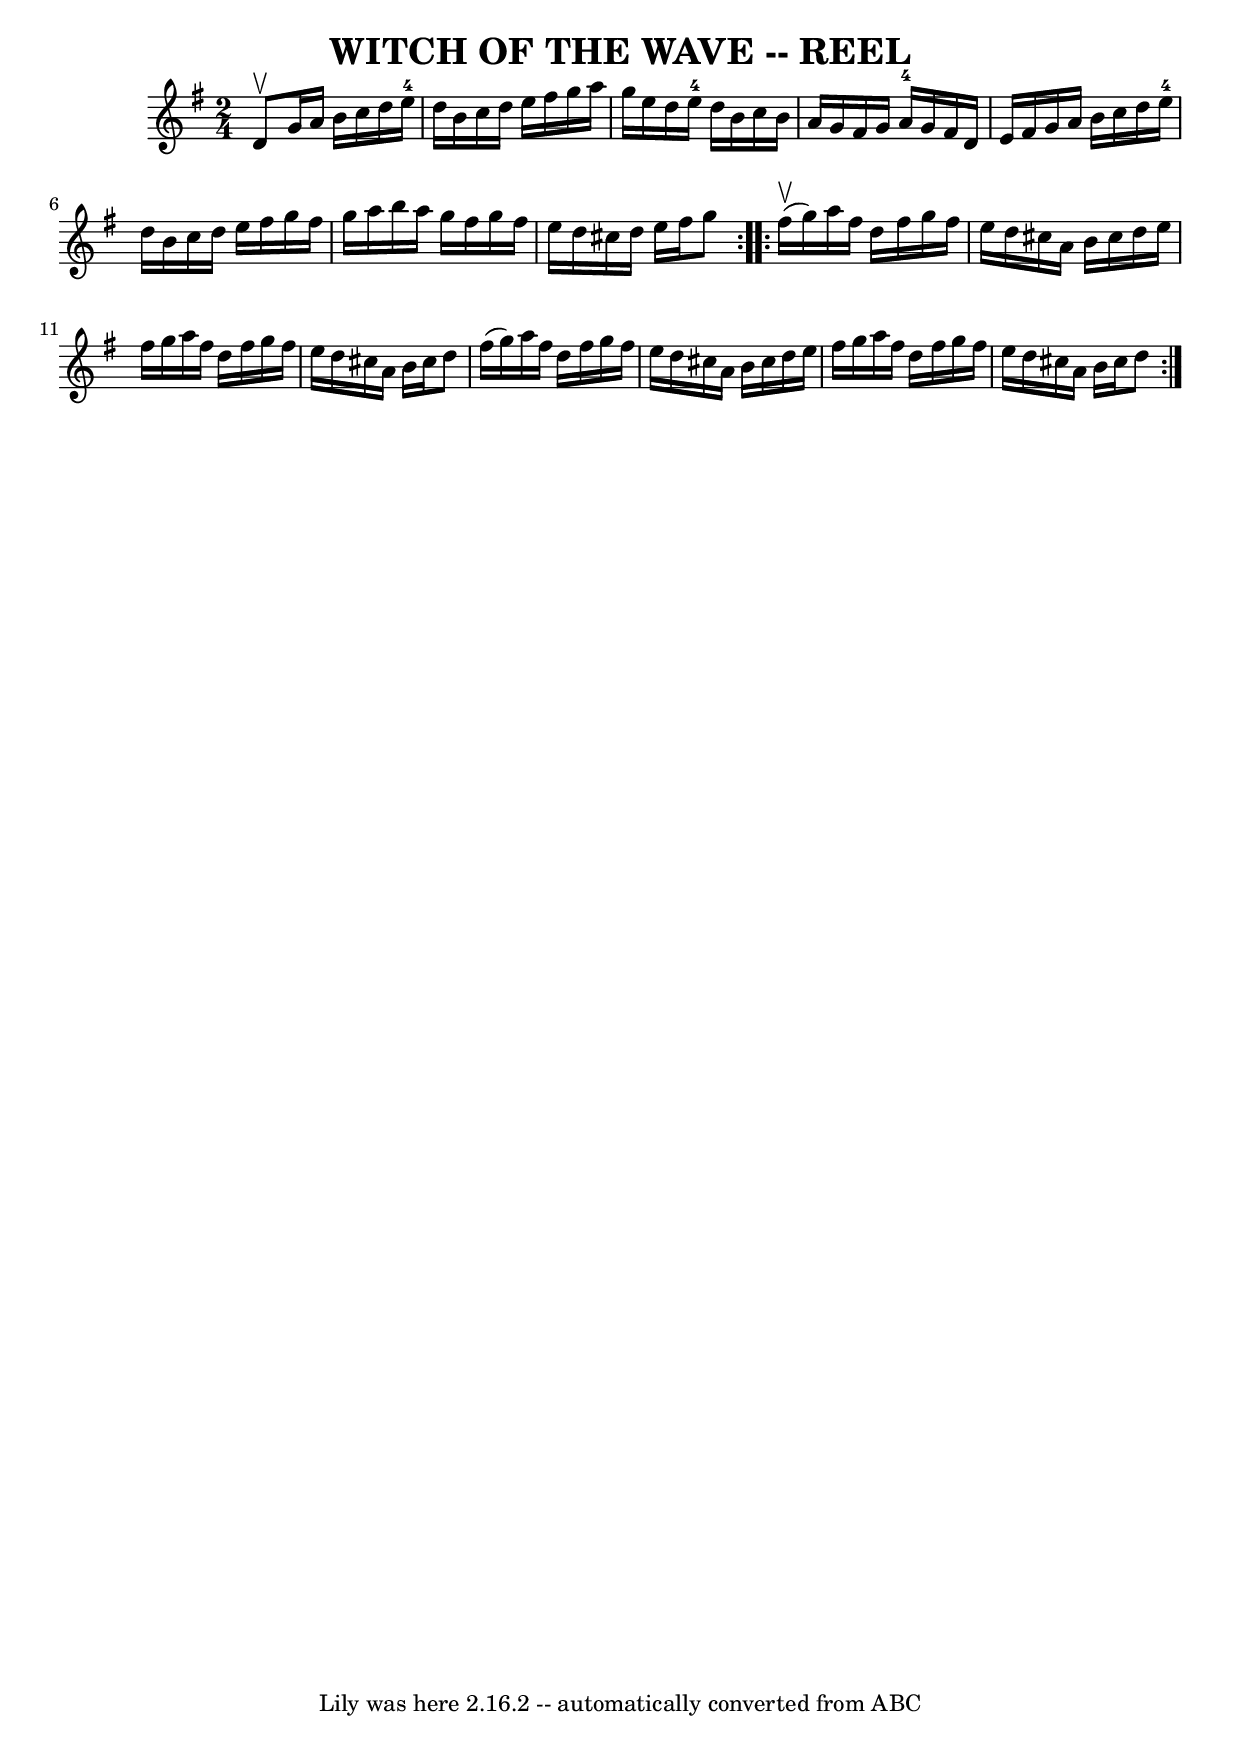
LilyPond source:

\version "2.16.2"
\include "Mammoth.ily"
\header {
  %% book = "Ryan's Mammoth Collection of Fiddle Tunes"
  crossRefNumber = "1"
  footnotes = ""
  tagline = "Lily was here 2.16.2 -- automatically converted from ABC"
  title = "WITCH OF THE WAVE -- REEL"

}
voicedefault =  {



  \repeat volta 2 {

    \time 2/4 
    \key g \major     d'8^\upbow    |
    g'16 a'16 b'16         c''16 d''16 e''16-4 d''16 b'16     |
    c''16 d''16         e''16 fis''16 g''16 a''16 g''16 e''16     |
    d''16         e''16-4 d''16 b'16 c''16 b'16 a'16 g'16     |
         fis'16 g'16 a'16-4 g'16 fis'16 d'16 e'16 fis'16      |
    g'16 a'16 b'16 c''16 d''16 e''16-4 d''16         b'16     |
    c''16 d''16 e''16 fis''16 g''16 fis''16         g''16 a''16     |
    b''16 a''16 g''16 fis''16 g''16         fis''16 e''16 d''16     |
    cis''16 d''16 e''16 fis''16    
    g''8    
  }     
  \repeat volta 2 {     fis''16 (^\upbow g''16)    |
         a''16 fis''16 d''16 fis''16 g''16 fis''16 e''16 d''16      |
    cis''16 a'16 b'16 cis''16 d''16 e''16 fis''16         g''16     |
    a''16 fis''16 d''16 fis''16 g''16 fis''16         e''16 d''16     |
    cis''16 a'16 b'16 cis''16 d''8         fis''16 (g''16)    |
    a''16 fis''16 d''16 fis''16         g''16 fis''16 e''16 d''16     |
    cis''16 a'16 b'16         cis''16 d''16 e''16 fis''16 g''16     |
    a''16 fis''16         d''16 fis''16 g''16 fis''16 e''16 d''16     |
    cis''16    
    a'16 b'16 cis''16 d''8    
  }   

}

\score{
  <<

    \context Staff="default"
    {
      \voicedefault 
      
    }

  >>
  \layout {
    
  }
  \midi {
  }

}
